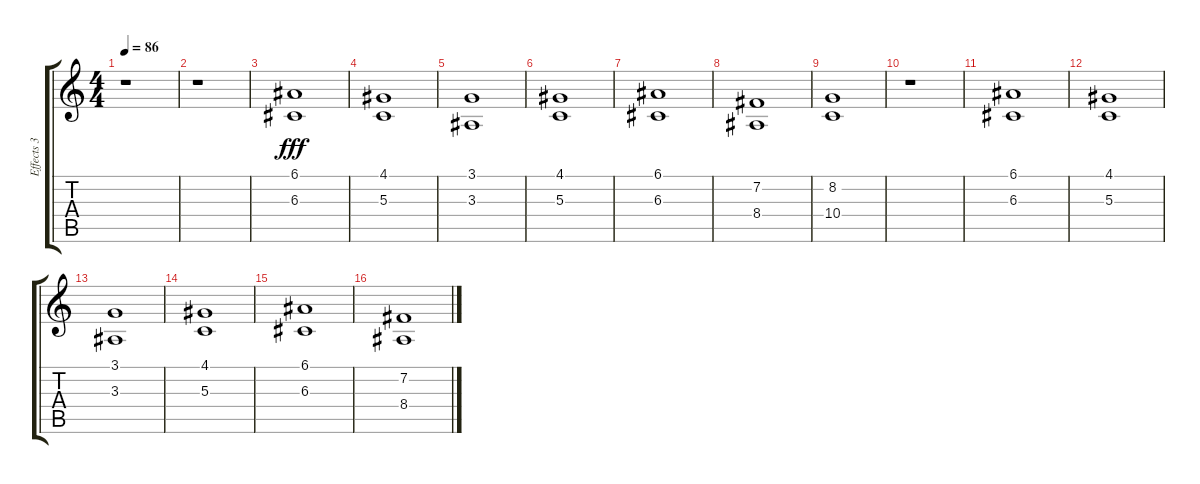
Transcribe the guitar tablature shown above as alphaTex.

\track ("Effects 3" "Effects 3") {instrument pad5bowed}
\staff {score tabs}
\tuning (E4 B3 G3 D3 A2 E2) {hide}
\ts (4 4)
\tempo 86
\clef g2
\ks c
r.1{dy fff} |
r.1 |
(6.1 6.3).1 |
(4.1 5.3).1 |
(3.1 3.3).1 |
(4.1 5.3).1 |
(6.1 6.3).1 |
(7.2 8.4).1 |
(8.2 10.4).1 |
r.1 |
(6.1 6.3).1 |
(4.1 5.3).1 |
(3.1 3.3).1 |
(4.1 5.3).1 |
(6.1 6.3).1 |
(7.2 8.4).1
